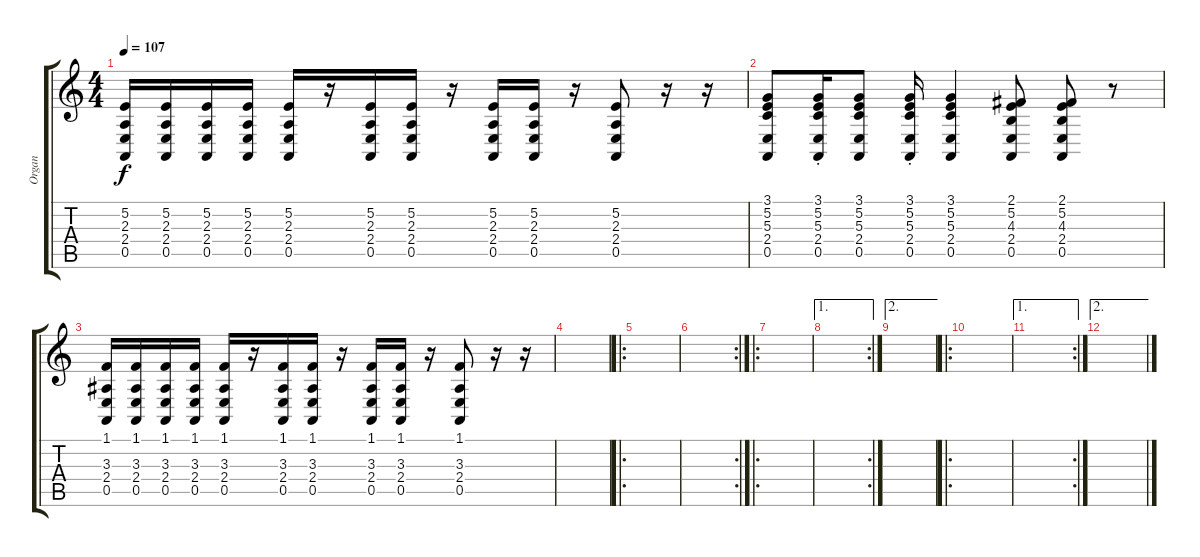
\track ("Organ" "Organ") {instrument drawbarorgan}
\staff {score tabs}
\tuning (E4 B3 G3 D3 A2 E2) {hide}
\ts (4 4)
\tempo 107
\clef g2
\ks c
(5.2 2.3 2.4 0.5).16{dy f} (5.2 2.3 2.4 0.5).16 (5.2 2.3 2.4 0.5).16 (5.2 2.3 2.4 0.5).16 (5.2 2.3 2.4 0.5).16 r.16 (5.2 2.3 2.4 0.5).16 (5.2 2.3 2.4 0.5).16 r.16 (5.2 2.3 2.4 0.5).16 (5.2 2.3 2.4 0.5).16 r.16 (5.2 2.3 2.4 0.5).8 r.16 r.16 |
(3.1 5.2 5.3 2.4 0.5).8 (3.1{st} 5.2{st} 5.3{st} 2.4{st} 0.5{st}).16 (3.1 5.2 5.3 2.4 0.5).8 (3.1{st} 5.2{st} 5.3{st} 2.4{st} 0.5{st}).16 (3.1 5.2 5.3 2.4 0.5).4 (2.1 5.2 4.3 2.4 0.5).8 (2.1 5.2 4.3 2.4 0.5).8 r.8 |
(1.1 3.3 2.4 0.5).16 (1.1 3.3 2.4 0.5).16 (1.1 3.3 2.4 0.5).16 (1.1 3.3 2.4 0.5).16 (1.1 3.3 2.4 0.5).16 r.16 (1.1 3.3 2.4 0.5).16 (1.1 3.3 2.4 0.5).16 r.16 (1.1 3.3 2.4 0.5).16 (1.1 3.3 2.4 0.5).16 r.16 (1.1 3.3 2.4 0.5).8 r.16 r.16 |
|
\ro
|
\rc 2
|
\ro
|
\ae 1
\rc 2
|
\ae 2
|
\ro
|
\ae 1
\rc 2
|
\ae 2
